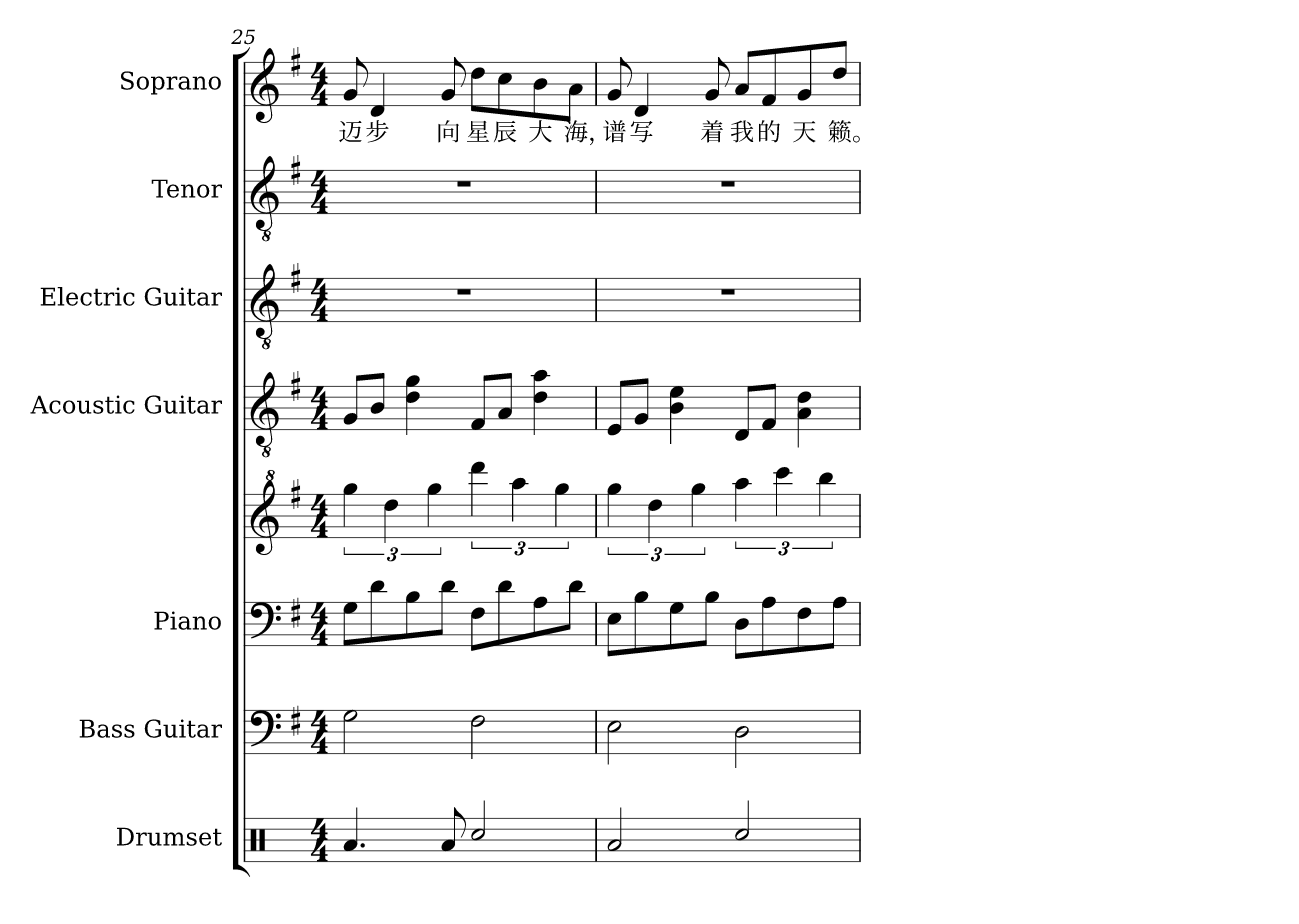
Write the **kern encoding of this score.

**kern	**kern	**kern	**kern	**kern	**kern	**kern	**kern	**text
*part7	*part6	*part5	*part5	*part4	*part3	*part2	*part1	*part1
*staff8	*staff7	*staff6	*staff5	*staff4	*staff3	*staff2	*staff1	*staff1
*I"Drumset	*I"Bass Guitar	*I"Piano	*	*I"Acoustic Guitar	*I"Electric Guitar	*I"Tenor	*I"Soprano	*
*I'Drs.	*I'B. Guit.	*I'Pno.	*	*I'Guit.	*I'El. Guit.	*I'T.	*I'S.	*
!!LO:PB:g=z
*clefX	*clefF4	*clefF4	*clefG^2	*clefGv2	*clefGv2	*clefGv2	*clefG2	*
*	*ITrd7c12	*	*	*	*	*	*	*
*k[]	*k[f#]	*k[f#]	*k[f#]	*k[f#]	*k[f#]	*k[f#]	*k[f#]	*
*M4/4	*M4/4	*M4/4	*M4/4	*M4/4	*M4/4	*M4/4	*M4/4	*
=25	=25	=25	=25	=25	=25	=25	=25	=25
!	!	!	!	!	!	!	!	!LO:LY:b
4.Ra/	2GG\	8G\L	6ggg\	8G/L	1r	1r	8g/	迈
!	!	!	!	!	!	!	!	!LO:LY:b
.	.	8d\	.	8B/J	.	.	4d/	步
.	.	.	6ddd\	.	.	.	.	.
.	.	8B\	.	4d\ 4g\	.	.	.	.
.	.	.	6ggg\	.	.	.	.	.
!	!	!	!	!	!	!	!	!LO:LY:b
8Ra/	.	8d\J	.	.	.	.	8g/	向
!	!	!	!	!	!	!	!	!LO:LY:b
2Rcc/	2FF#\	8F#\L	6dddd\	8F#/L	.	.	8dd\L	星
!	!	!	!	!	!	!	!	!LO:LY:b
.	.	8d\	.	8A/J	.	.	8cc\	辰
.	.	.	6aaa\	.	.	.	.	.
!	!	!	!	!	!	!	!	!LO:LY:b
.	.	8A\	.	4d\ 4a\	.	.	8b\	大
.	.	.	6ggg\	.	.	.	.	.
!	!	!	!	!	!	!	!	!LO:LY:b
.	.	8d\J	.	.	.	.	8a\J	海，
=26	=26	=26	=26	=26	=26	=26	=26	=26
!	!	!	!	!	!	!	!	!LO:LY:b
2Ra/	2EE\	8E\L	6ggg\	8E/L	1r	1r	8g/	谱
!	!	!	!	!	!	!	!	!LO:LY:b
.	.	8B\	.	8G/J	.	.	4d/	写
.	.	.	6ddd\	.	.	.	.	.
.	.	8G\	.	4B\ 4e\	.	.	.	.
.	.	.	6ggg\	.	.	.	.	.
!	!	!	!	!	!	!	!	!LO:LY:b
.	.	8B\J	.	.	.	.	8g/	着
!	!	!	!	!	!	!	!	!LO:LY:b
2Rcc/	2DD\	8D\L	6aaa\	8D/L	.	.	8a/L	我
!	!	!	!	!	!	!	!	!LO:LY:b
.	.	8A\	.	8F#/J	.	.	8f#/	的
.	.	.	6cccc\	.	.	.	.	.
!	!	!	!	!	!	!	!	!LO:LY:b
.	.	8F#\	.	4A\ 4d\	.	.	8g/	天
.	.	.	6bbb\	.	.	.	.	.
!	!	!	!	!	!	!	!	!LO:LY:b
.	.	8A\J	.	.	.	.	8dd/J	籁。
=	=	=	=	=	=	=	=	=
*-	*-	*-	*-	*-	*-	*-	*-	*-
